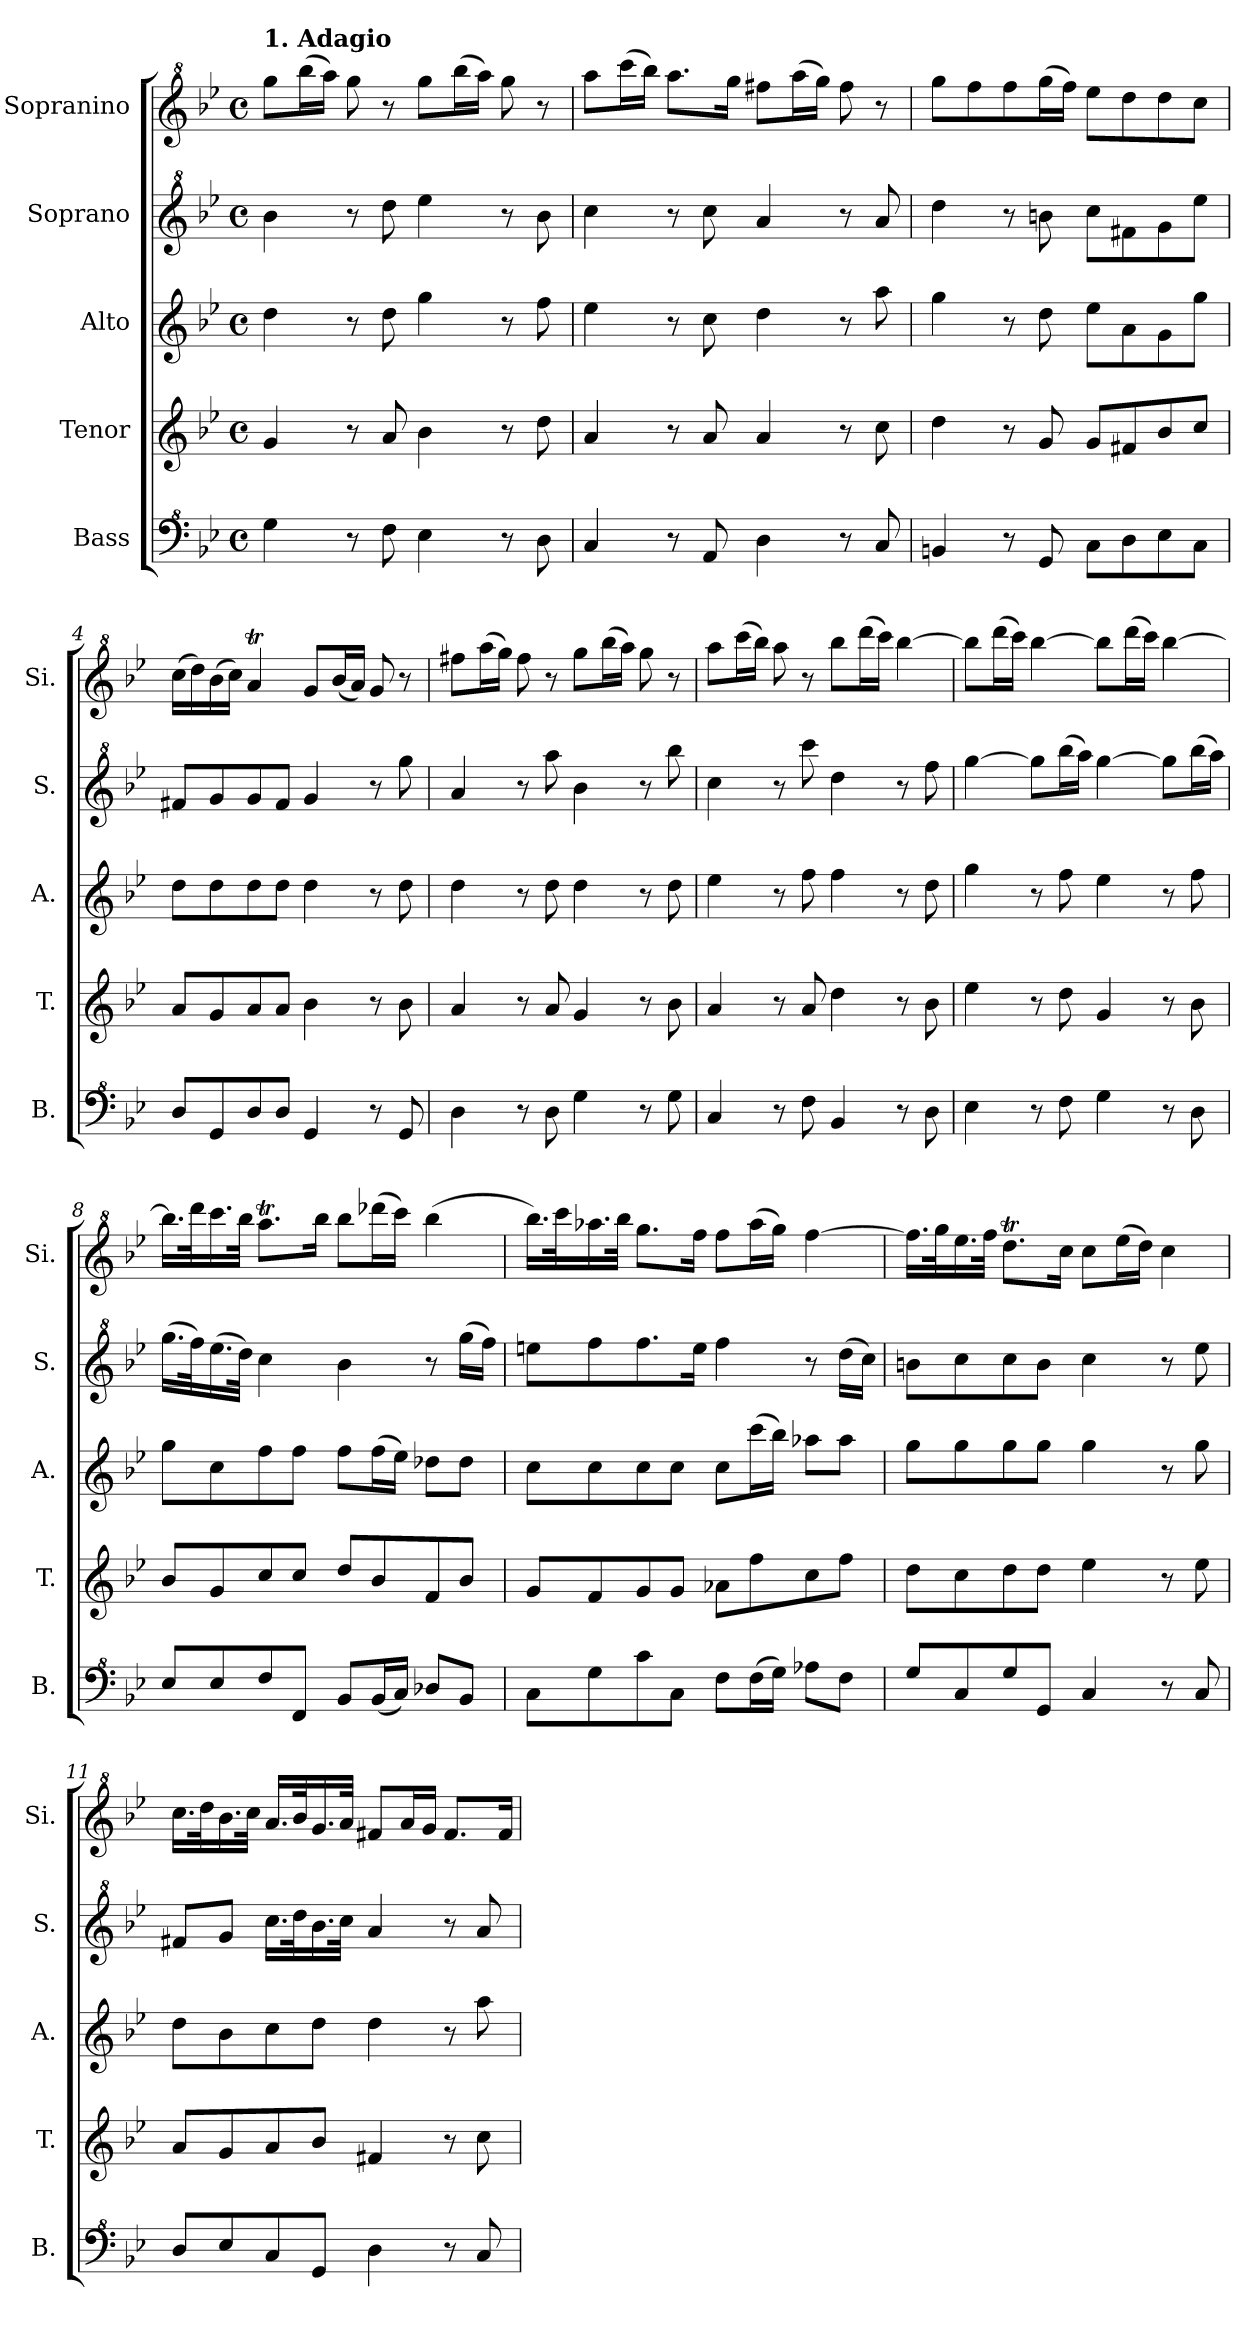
**kern	**kern	**kern	**kern	**kern
*part5	*part4	*part3	*part2	*part1
*staff5	*staff4	*staff3	*staff2	*staff1
*I"Bass	*I"Tenor	*I"Alto	*I"Soprano	*I"Sopranino
*I'B.	*I'T.	*I'A.	*I'S.	*I'Si.
*clefF^4	*clefG2	*clefG2	*clefG^2	*clefG^2
*k[b-e-]	*k[b-e-]	*k[b-e-]	*k[b-e-]	*k[b-e-]
*M4/4	*M4/4	*M4/4	*M4/4	*M4/4
*met(c)	*met(c)	*met(c)	*met(c)	*met(c)
*MM60	*MM60	*MM60	*MM60	*MM60
=1	=1	=1	=1	=1
!	!	!	!	!LO:TX:a:B:t=1. Adagio
4g\	4g/	4dd\	4bb-\	8ggg\L
.	.	.	.	(>16bbb-\L
.	.	.	.	16aaa\JJ)
8r	8r	8r	8r	8ggg\
8f\	8a/	8dd\	8ddd\	8r
4e-\	4b-\	4gg\	4eee-\	8ggg\L
.	.	.	.	(>16bbb-\L
.	.	.	.	16aaa\JJ)
8r	8r	8r	8r	8ggg\
8d\	8dd\	8ff\	8bb-\	8r
=2	=2	=2	=2	=2
4c/	4a/	4ee-\	4ccc\	8aaa\L
.	.	.	.	(>16cccc\L
.	.	.	.	16bbb-\JJ)
8r	8r	8r	8r	8.aaa\L
8A/	8a/	8cc\	8ccc\	.
.	.	.	.	16ggg\Jk
4d\	4a/	4dd\	4aa/	8fff#X\L
.	.	.	.	(>16aaa\L
.	.	.	.	16ggg\JJ)
8r	8r	8r	8r	8fff#\
8c/	8cc\	8aa\	8aa/	8r
=3	=3	=3	=3	=3
4Bn/	4dd\	4gg\	4ddd\	8ggg\L
.	.	.	.	8fff\
8r	8r	8r	8r	8fff\
8G/	8g/	8dd\	8bbn\	(>16ggg\L
.	.	.	.	16fff\JJ)
8c\L	8g/L	8ee-\L	8ccc\L	8eee-\L
8d\	8f#X/	8a\	8ff#X\	8ddd\
8e-\	8b-/	8g\	8gg\	8ddd\
8c\J	8cc/J	8gg\J	8eee-\J	8ccc\J
=4	=4	=4	=4	=4
8d/L	8a/L	8dd\L	8ff#X/L	(>16ccc\LL
.	.	.	.	16ddd\)
8G/	8g/	8dd\	8gg/	(>16bb-\
.	.	.	.	16ccc\JJ)
8d/	8a/	8dd\	8gg/	4aat/
8d/J	8a/J	8dd\J	8ff#/J	.
4G/	4b-\	4dd\	4gg/	8gg/L
.	.	.	.	(16bb-/L
.	.	.	.	16aa/JJ)
8r	8r	8r	8r	8gg/
8G/	8b-\	8dd\	8ggg\	8r
=5	=5	=5	=5	=5
4d\	4a/	4dd\	4aa/	8fff#X\L
.	.	.	.	(>16aaa\L
.	.	.	.	16ggg\JJ)
8r	8r	8r	8r	8fff#\
8d\	8a/	8dd\	8aaa\	8r
4g\	4g/	4dd\	4bb-\	8ggg\L
.	.	.	.	(>16bbb-\L
.	.	.	.	16aaa\JJ)
8r	8r	8r	8r	8ggg\
8g\	8b-\	8dd\	8bbb-\	8r
!!LO:LB:g=z
=6	=6	=6	=6	=6
4c/	4a/	4ee-\	4ccc\	8aaa\L
.	.	.	.	(>16cccc\L
.	.	.	.	16bbb-\JJ)
8r	8r	8r	8r	8aaa\
8f\	8a/	8ff\	8cccc\	8r
4B-/	4dd\	4ff\	4ddd\	8bbb-\L
.	.	.	.	(>16dddd\L
.	.	.	.	16cccc\JJ)
8r	8r	8r	8r	[4bbb-\
8d\	8b-\	8dd\	8fff\	.
=7	=7	=7	=7	=7
4e-\	4ee-\	4gg\	[4ggg\	8bbb-\L]
.	.	.	.	(>16dddd\L
.	.	.	.	16cccc\JJ)
8r	8r	8r	8ggg\L]	[4bbb-\
8f\	8dd\	8ff\	(>16bbb-\L	.
.	.	.	16aaa\JJ)	.
4g\	4g/	4ee-\	[4ggg\	8bbb-\L]
.	.	.	.	(>16dddd\L
.	.	.	.	16cccc\JJ)
8r	8r	8r	8ggg\L]	[4bbb-\
8d\	8b-\	8ff\	(>16bbb-\L	.
.	.	.	16aaa\JJ)	.
=8	=8	=8	=8	=8
8e-/L	8b-/L	8gg\L	(>16.ggg\LL	16.bbb-\LL]
.	.	.	32fff\K)	32dddd\K
8e-/	8g/	8cc\	(>16.eee-\	16.cccc\
.	.	.	32ddd\JJk)	32bbb-\JJk
8f/	8cc/	8ff\	4ccc\	8.aaat\L
8F/J	8cc/J	8ff\J	.	.
.	.	.	.	16bbb-\Jk
8B-/L	8dd/L	8ff\L	4bb-\	8bbb-\L
(16B-/L	8b-/	(>16ff\L	.	(>16dddd-X\L
16c/JJ)	.	16ee-\JJ)	.	16cccc\JJ)
8d-X/L	8f/	8dd-X\L	8r	(>4bbb-\
8B-/J	8b-/J	8dd-\J	(>16ggg\LL	.
.	.	.	16fff\JJ)	.
=9	=9	=9	=9	=9
8c\L	8g/L	8cc\L	8eeen\L	16.bbb-\LL)
.	.	.	.	32cccc\K
8g\	8f/	8cc\	8fff\	16.aaa-X\
.	.	.	.	32bbb-\JJk
8cc\	8g/	8cc\	8.fff\	8.ggg\L
8c\J	8g/J	8cc\J	.	.
.	.	.	16eee\Jk	16fff\Jk
8f\L	8a-X\L	8cc\L	4fff\	8fff\L
(>16f\L	8ff\	(>16ccc\L	.	(>16aaa-\L
16g\JJ)	.	16bb-\JJ)	.	16ggg\JJ)
8a-X\L	8cc\	8aa-X\L	8r	[4fff\
8f\J	8ff\J	8aa-\J	(>16ddd\LL	.
.	.	.	16ccc\JJ)	.
=10	=10	=10	=10	=10
8g/L	8dd\L	8gg\L	8bbn\L	16.fff\LL]
.	.	.	.	32ggg\K
8c/	8cc\	8gg\	8ccc\	16.eee-\
.	.	.	.	32fff\JJk
8g/	8dd\	8gg\	8ccc\	8.dddt\L
8G/J	8dd\J	8gg\J	8bb\J	.
.	.	.	.	16ccc\Jk
4c/	4ee-\	4gg\	4ccc\	8ccc\L
.	.	.	.	(>16eee-\L
.	.	.	.	16ddd\JJ)
8r	8r	8r	8r	4ccc\
8c/	8ee-\	8gg\	8eee-\	.
=11	=11	=11	=11	=11
8d/L	8a/L	8dd\L	8ff#X/L	16.ccc\LL
.	.	.	.	32ddd\K
8e-/	8g/	8b-\	8gg/J	16.bb-\
.	.	.	.	32ccc\JJk
8c/	8a/	8cc\	16.ccc\LL	16.aa/LL
.	.	.	32ddd\K	32bb-/K
8G/J	8b-/J	8dd\J	16.bb-\	16.gg/
.	.	.	32ccc\JJk	32aa/JJk
4d\	4f#X/	4dd\	4aa/	8ff#X/L
.	.	.	.	16aa/L
.	.	.	.	16gg/JJ
8r	8r	8r	8r	8.ff#/L
8c/	8cc\	8aa\	8aa/	.
.	.	.	.	16ff#/Jk
=	=	=	=	=
*-	*-	*-	*-	*-
